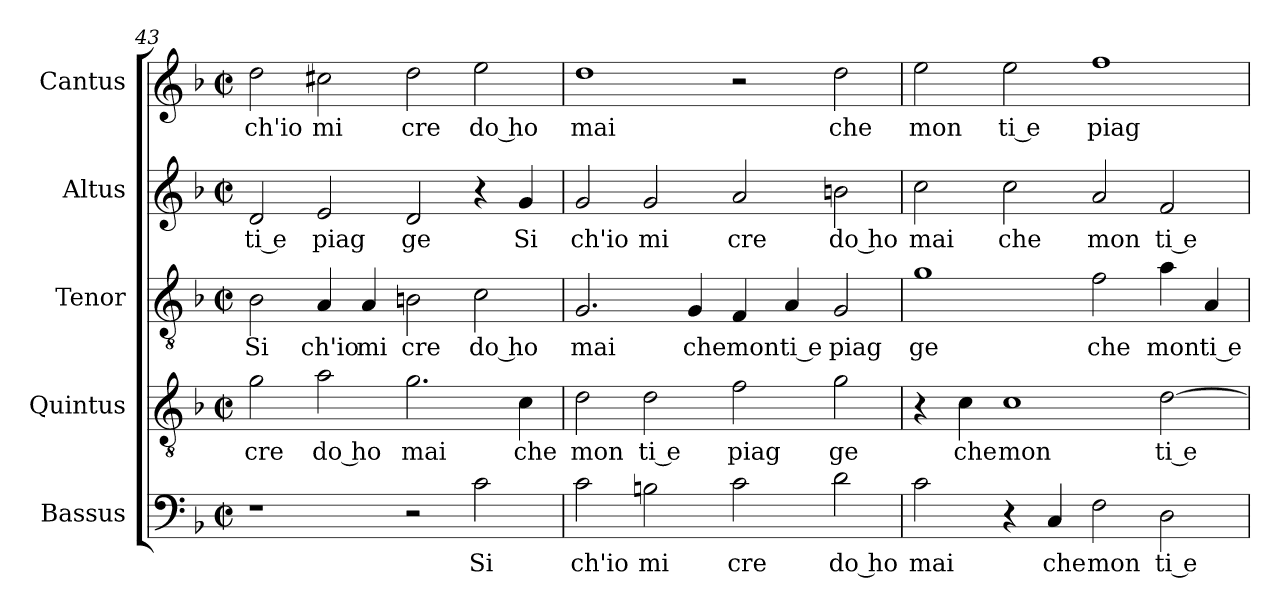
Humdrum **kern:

**kern	**text	**kern	**text	**kern	**text	**kern	**text	**kern	**text
*part5	*part5	*part4	*part4	*part3	*part3	*part2	*part2	*part1	*part1
*staff5	*staff5	*staff4	*staff4	*staff3	*staff3	*staff2	*staff2	*staff1	*staff1
*I"Bassus	*	*I"Quintus	*	*I"Tenor	*	*I"Altus	*	*I"Cantus	*
*clefF4	*	*clefGv2	*	*clefGv2	*	*clefG2	*	*clefG2	*
*k[b-]	*	*k[b-]	*	*k[b-]	*	*k[b-]	*	*k[b-]	*
*F:	*	*F:	*	*F:	*	*F:	*	*F:	*
*M2/2	*	*M2/2	*	*M2/2	*	*M2/2	*	*M2/2	*
*met(c|)	*	*met(c|)	*	*met(c|)	*	*met(c|)	*	*met(c|)	*
=43	=43	=43	=43	=43	=43	=43	=43	=43	=43
!	!	!	!LO:LY:b:cj	!	!LO:LY:b:cj	!	!LO:LY:b:rj	!	!LO:LY:b:cj
1r	.	2g\	cre	2B-\	Si	2d/	ti e	2dd\	ch'io
!	!	!	!LO:LY:b:rj	!	!LO:LY:b:cj	!	!LO:LY:b:cj	!	!LO:LY:b:cj
.	.	2a\	do ho	4A/	ch'io	2e/	piag	2cc#X\	mi
!	!	!	!	!	!LO:LY:b:cj	!	!	!	!
.	.	.	.	4A/	mi	.	.	.	.
!	!	!	!LO:LY:b:cj	!	!LO:LY:b:cj	!	!LO:LY:b:cj	!	!LO:LY:b:cj
2r	.	2.g\	mai	2Bn\	cre	2d/	ge	2dd\	cre
!	!LO:LY:b:cj	!	!	!	!LO:LY:b:rj	!	!	!	!LO:LY:b:rj
2c\	Si	.	.	2c\	do ho	4r	.	2ee\	do ho
!	!	!	!LO:LY:b:cj	!	!	!	!LO:LY:b:cj	!	!
.	.	4c\	che	.	.	4g/	Si	.	.
=44	=44	=44	=44	=44	=44	=44	=44	=44	=44
!	!LO:LY:b:cj	!	!LO:LY:b:cj	!	!LO:LY:b:cj	!	!LO:LY:b:cj	!	!LO:LY:b:cj
2c\	ch'io	2d\	mon	2.G/	mai	2g/	ch'io	1dd	mai
!	!LO:LY:b:cj	!	!LO:LY:b:rj	!	!	!	!LO:LY:b:cj	!	!
2Bn\	mi	2d\	ti e	.	.	2g/	mi	.	.
!	!	!	!	!	!LO:LY:b:cj	!	!	!	!
.	.	.	.	4G/	che	.	.	.	.
!	!LO:LY:b:cj	!	!LO:LY:b:cj	!	!LO:LY:b:cj	!	!LO:LY:b:cj	!	!
2c\	cre	2f\	piag	4F/	mon	2a/	cre	2r	.
!	!	!	!	!	!LO:LY:b:rj	!	!	!	!
.	.	.	.	4A/	ti e	.	.	.	.
!	!LO:LY:b:rj	!	!LO:LY:b:cj	!	!LO:LY:b:cj	!	!LO:LY:b:rj	!	!LO:LY:b:cj
2d\	do ho	2g\	ge	2G/	piag	2bn\	do ho	2dd\	che
=45	=45	=45	=45	=45	=45	=45	=45	=45	=45
!	!LO:LY:b:cj	!	!	!	!LO:LY:b:cj	!	!LO:LY:b:cj	!	!LO:LY:b:cj
2c\	mai	4r	.	1g	ge	2cc\	mai	2ee\	mon
!	!	!	!LO:LY:b:cj	!	!	!	!	!	!
.	.	4c\	che	.	.	.	.	.	.
!	!	!	!LO:LY:b:cj	!	!	!	!LO:LY:b:cj	!	!LO:LY:b:rj
4r	.	1c	mon	.	.	2cc\	che	2ee\	ti e
!	!LO:LY:b:cj	!	!	!	!	!	!	!	!
4C/	che	.	.	.	.	.	.	.	.
!	!LO:LY:b:cj	!	!	!	!LO:LY:b:cj	!	!LO:LY:b:cj	!	!LO:LY:b:cj
2F\	mon	.	.	2f\	che	2a/	mon	1ff	piag
!	!LO:LY:b:rj	!	!LO:LY:b:cj	!	!LO:LY:b:cj	!	!LO:LY:b:rj	!	!
2D\	ti e	[>2d\	ti e	4a\	mon	2f/	ti e	.	.
!	!	!	!	!	!LO:LY:b:rj	!	!	!	!
.	.	.	.	4A/	ti e	.	.	.	.
=	=	=	=	=	=	=	=	=	=
*-	*-	*-	*-	*-	*-	*-	*-	*-	*-
